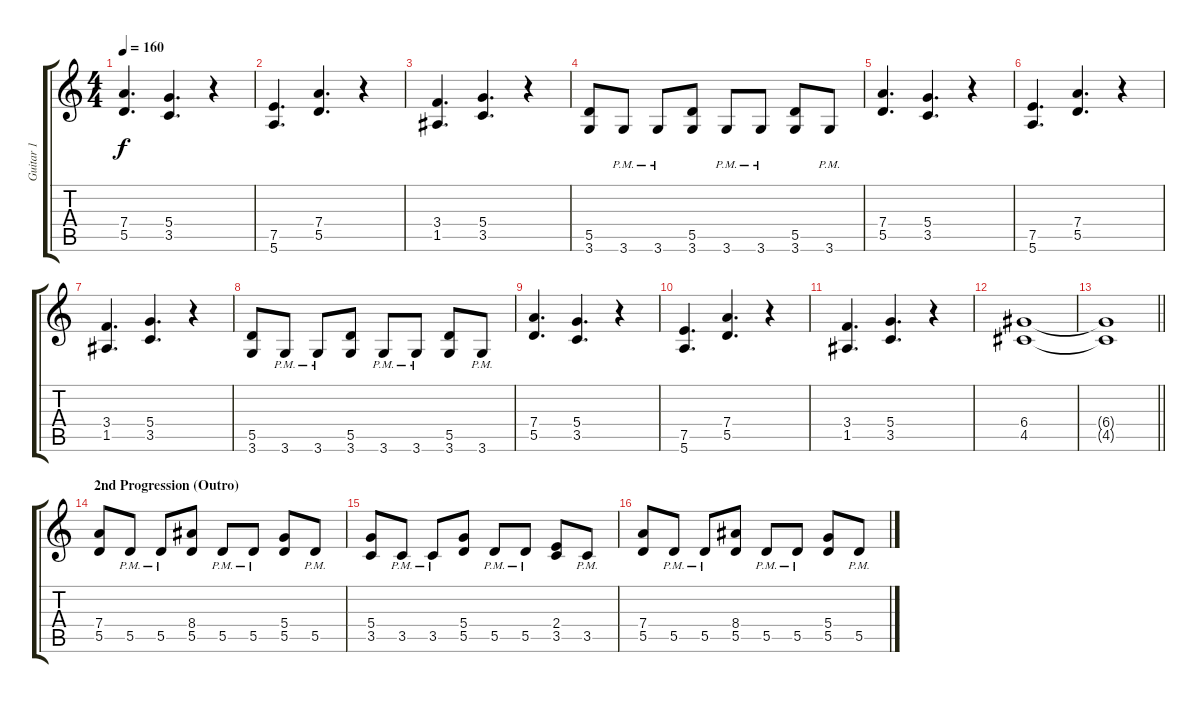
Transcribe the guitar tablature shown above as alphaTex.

\track ("Guitar 1" "Guitar 1") {instrument distortionguitar}
\staff {score tabs}
\tuning (E4 B3 G3 D3 A2 E2) {hide}
\ts (4 4)
\tempo 160
\clef g2
\ks c
(7.4 5.5).4{d dy f} (5.4 3.5).4{d} r.4 |
(7.5 5.6).4{d} (7.4 5.5).4{d} r.4 |
(3.4 1.5).4{d} (5.4 3.5).4{d} r.4 |
(5.5 3.6).8 3.6{pm}.8 3.6{pm}.8 (5.5 3.6).8 3.6{pm}.8 3.6{pm}.8 (5.5 3.6).8 3.6{pm}.8 |
(7.4 5.5).4{d} (5.4 3.5).4{d} r.4 |
(7.5 5.6).4{d} (7.4 5.5).4{d} r.4 |
(3.4 1.5).4{d} (5.4 3.5).4{d} r.4 |
(5.5 3.6).8 3.6{pm}.8 3.6{pm}.8 (5.5 3.6).8 3.6{pm}.8 3.6{pm}.8 (5.5 3.6).8 3.6{pm}.8 |
(7.4 5.5).4{d} (5.4 3.5).4{d} r.4 |
(7.5 5.6).4{d} (7.4 5.5).4{d} r.4 |
(3.4 1.5).4{d} (5.4 3.5).4{d} r.4 |
(6.4 4.5).1 |
\barLineRight lightlight
(6.4{t} 4.5{t}).1 |
\section ("" "2nd Progression (Outro)")
(7.4 5.5).8 5.5{pm}.8 5.5{pm}.8 (8.4 5.5).8 5.5{pm}.8 5.5{pm}.8 (5.4 5.5).8 5.5{pm}.8 |
(5.4 3.5).8 3.5{pm}.8 3.5{pm}.8 (5.4 5.5).8 5.5{pm}.8 5.5{pm}.8 (2.4 3.5).8 3.5{pm}.8 |
(7.4 5.5).8 5.5{pm}.8 5.5{pm}.8 (8.4 5.5).8 5.5{pm}.8 5.5{pm}.8 (5.4 5.5).8 5.5{pm}.8
